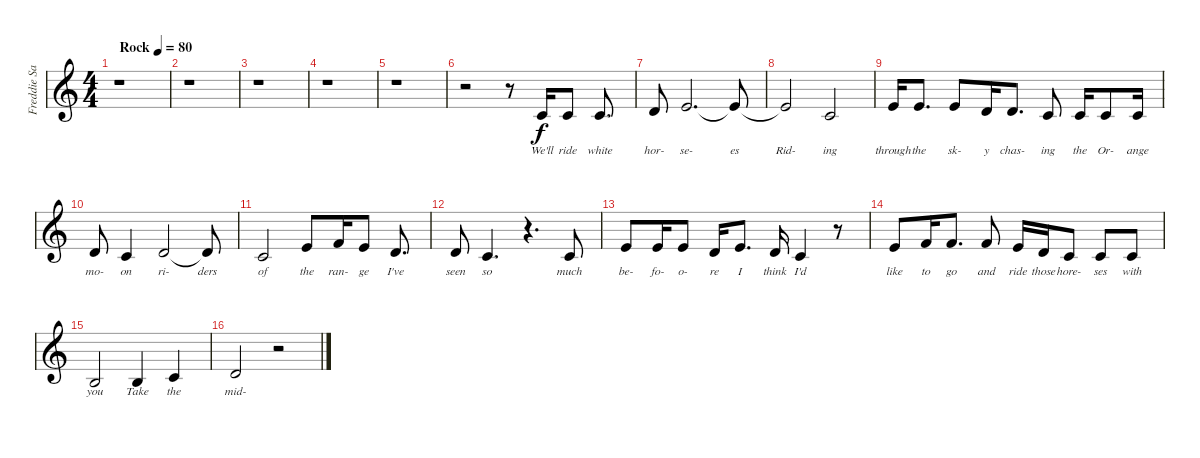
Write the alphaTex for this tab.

\track ("Freddie Salem Vocals" "Freddie Sa") {instrument synthbrass1}
\staff {score}
\tuning (E4 B3 G3 D3 A2 E2) {hide}
\ts (4 4)
\tempo (80 "Rock")
\clef g2
\ks c
r.1{dy f instrument synthbrass1} |
r.1 |
r.1 |
r.1 |
r.1 |
r.2 r.8 5.3.16{lyrics (0 "We'll") lyrics (1 "") lyrics (2 "") lyrics (3 "") lyrics (4 "")} 5.3.8{lyrics (0 "ride") lyrics (1 "") lyrics (2 "") lyrics (3 "") lyrics (4 "")} 5.3.8{d lyrics (0 "white") lyrics (1 "") lyrics (2 "") lyrics (3 "") lyrics (4 "")} |
7.3.8{lyrics (0 "hor-") lyrics (1 "") lyrics (2 "") lyrics (3 "") lyrics (4 "")} 5.2.2{d lyrics (0 "se-") lyrics (1 "") lyrics (2 "") lyrics (3 "") lyrics (4 "")} 5.2{t}.8{lyrics (0 "es") lyrics (1 "") lyrics (2 "") lyrics (3 "") lyrics (4 "")} |
5.2{t}.2{lyrics (0 "Rid-") lyrics (1 "") lyrics (2 "") lyrics (3 "") lyrics (4 "")} 5.3.2{lyrics (0 "ing") lyrics (1 "") lyrics (2 "") lyrics (3 "") lyrics (4 "")} |
5.2.16{lyrics (0 "through") lyrics (1 "") lyrics (2 "") lyrics (3 "") lyrics (4 "")} 5.2.8{d lyrics (0 "the") lyrics (1 "") lyrics (2 "") lyrics (3 "") lyrics (4 "")} 5.2.8{lyrics (0 "sk-") lyrics (1 "") lyrics (2 "") lyrics (3 "") lyrics (4 "")} 7.3.16{lyrics (0 "y") lyrics (1 "") lyrics (2 "") lyrics (3 "") lyrics (4 "")} 7.3.8{d lyrics (0 "chas-") lyrics (1 "") lyrics (2 "") lyrics (3 "") lyrics (4 "")} 5.3.8{lyrics (0 "ing") lyrics (1 "") lyrics (2 "") lyrics (3 "") lyrics (4 "")} 5.3.16{lyrics (0 "the") lyrics (1 "") lyrics (2 "") lyrics (3 "") lyrics (4 "")} 5.3.8{lyrics (0 "Or-") lyrics (1 "") lyrics (2 "") lyrics (3 "") lyrics (4 "")} 5.3.16{lyrics (0 "ange") lyrics (1 "") lyrics (2 "") lyrics (3 "") lyrics (4 "")} |
7.3.8{lyrics (0 "mo-") lyrics (1 "") lyrics (2 "") lyrics (3 "") lyrics (4 "")} 5.3.4{lyrics (0 "on") lyrics (1 "") lyrics (2 "") lyrics (3 "") lyrics (4 "")} 7.3.2{lyrics (0 "ri-") lyrics (1 "") lyrics (2 "") lyrics (3 "") lyrics (4 "")} 7.3{t}.8{lyrics (0 "ders") lyrics (1 "") lyrics (2 "") lyrics (3 "") lyrics (4 "")} |
5.3.2{lyrics (0 "of") lyrics (1 "") lyrics (2 "") lyrics (3 "") lyrics (4 "")} 5.2.8{lyrics (0 "the") lyrics (1 "") lyrics (2 "") lyrics (3 "") lyrics (4 "")} 6.2.16{lyrics (0 "ran-") lyrics (1 "") lyrics (2 "") lyrics (3 "") lyrics (4 "")} 5.2.8{lyrics (0 "ge") lyrics (1 "") lyrics (2 "") lyrics (3 "") lyrics (4 "")} 7.3.8{d lyrics (0 "I've") lyrics (1 "") lyrics (2 "") lyrics (3 "") lyrics (4 "")} |
7.3.8{lyrics (0 "seen") lyrics (1 "") lyrics (2 "") lyrics (3 "") lyrics (4 "")} 5.3.4{d lyrics (0 "so") lyrics (1 "") lyrics (2 "") lyrics (3 "") lyrics (4 "")} r.4{d} 5.3.8{lyrics (0 "much") lyrics (1 "") lyrics (2 "") lyrics (3 "") lyrics (4 "")} |
5.2.8{lyrics (0 "be-") lyrics (1 "") lyrics (2 "") lyrics (3 "") lyrics (4 "")} 5.2.16{lyrics (0 "fo-") lyrics (1 "") lyrics (2 "") lyrics (3 "") lyrics (4 "")} 5.2.8{lyrics (0 "o-") lyrics (1 "") lyrics (2 "") lyrics (3 "") lyrics (4 "")} 7.3.16{lyrics (0 "re") lyrics (1 "") lyrics (2 "") lyrics (3 "") lyrics (4 "")} 5.2.8{d lyrics (0 "I") lyrics (1 "") lyrics (2 "") lyrics (3 "") lyrics (4 "")} 7.3.16{lyrics (0 "think") lyrics (1 "") lyrics (2 "") lyrics (3 "") lyrics (4 "")} 5.3.4{lyrics (0 "I'd") lyrics (1 "") lyrics (2 "") lyrics (3 "") lyrics (4 "")} r.8 |
5.2.8{lyrics (0 "like") lyrics (1 "") lyrics (2 "") lyrics (3 "") lyrics (4 "")} 6.2.16{lyrics (0 "to") lyrics (1 "") lyrics (2 "") lyrics (3 "") lyrics (4 "")} 6.2.8{d lyrics (0 "go") lyrics (1 "") lyrics (2 "") lyrics (3 "") lyrics (4 "")} 6.2.8{lyrics (0 "and") lyrics (1 "") lyrics (2 "") lyrics (3 "") lyrics (4 "")} 5.2.16{lyrics (0 "ride") lyrics (1 "") lyrics (2 "") lyrics (3 "") lyrics (4 "")} 7.3.16{lyrics (0 "those") lyrics (1 "") lyrics (2 "") lyrics (3 "") lyrics (4 "")} 5.3.8{lyrics (0 "hore-") lyrics (1 "") lyrics (2 "") lyrics (3 "") lyrics (4 "")} 5.3.8{lyrics (0 "ses") lyrics (1 "") lyrics (2 "") lyrics (3 "") lyrics (4 "")} 5.3.8{lyrics (0 "with") lyrics (1 "") lyrics (2 "") lyrics (3 "") lyrics (4 "")} |
4.3.2{lyrics (0 "you") lyrics (1 "") lyrics (2 "") lyrics (3 "") lyrics (4 "")} 4.3.4{lyrics (0 "Take") lyrics (1 "") lyrics (2 "") lyrics (3 "") lyrics (4 "")} 5.3.4{lyrics (0 "the") lyrics (1 "") lyrics (2 "") lyrics (3 "") lyrics (4 "")} |
7.3.2{lyrics (0 "mid-") lyrics (1 "") lyrics (2 "") lyrics (3 "") lyrics (4 "")} r.2
